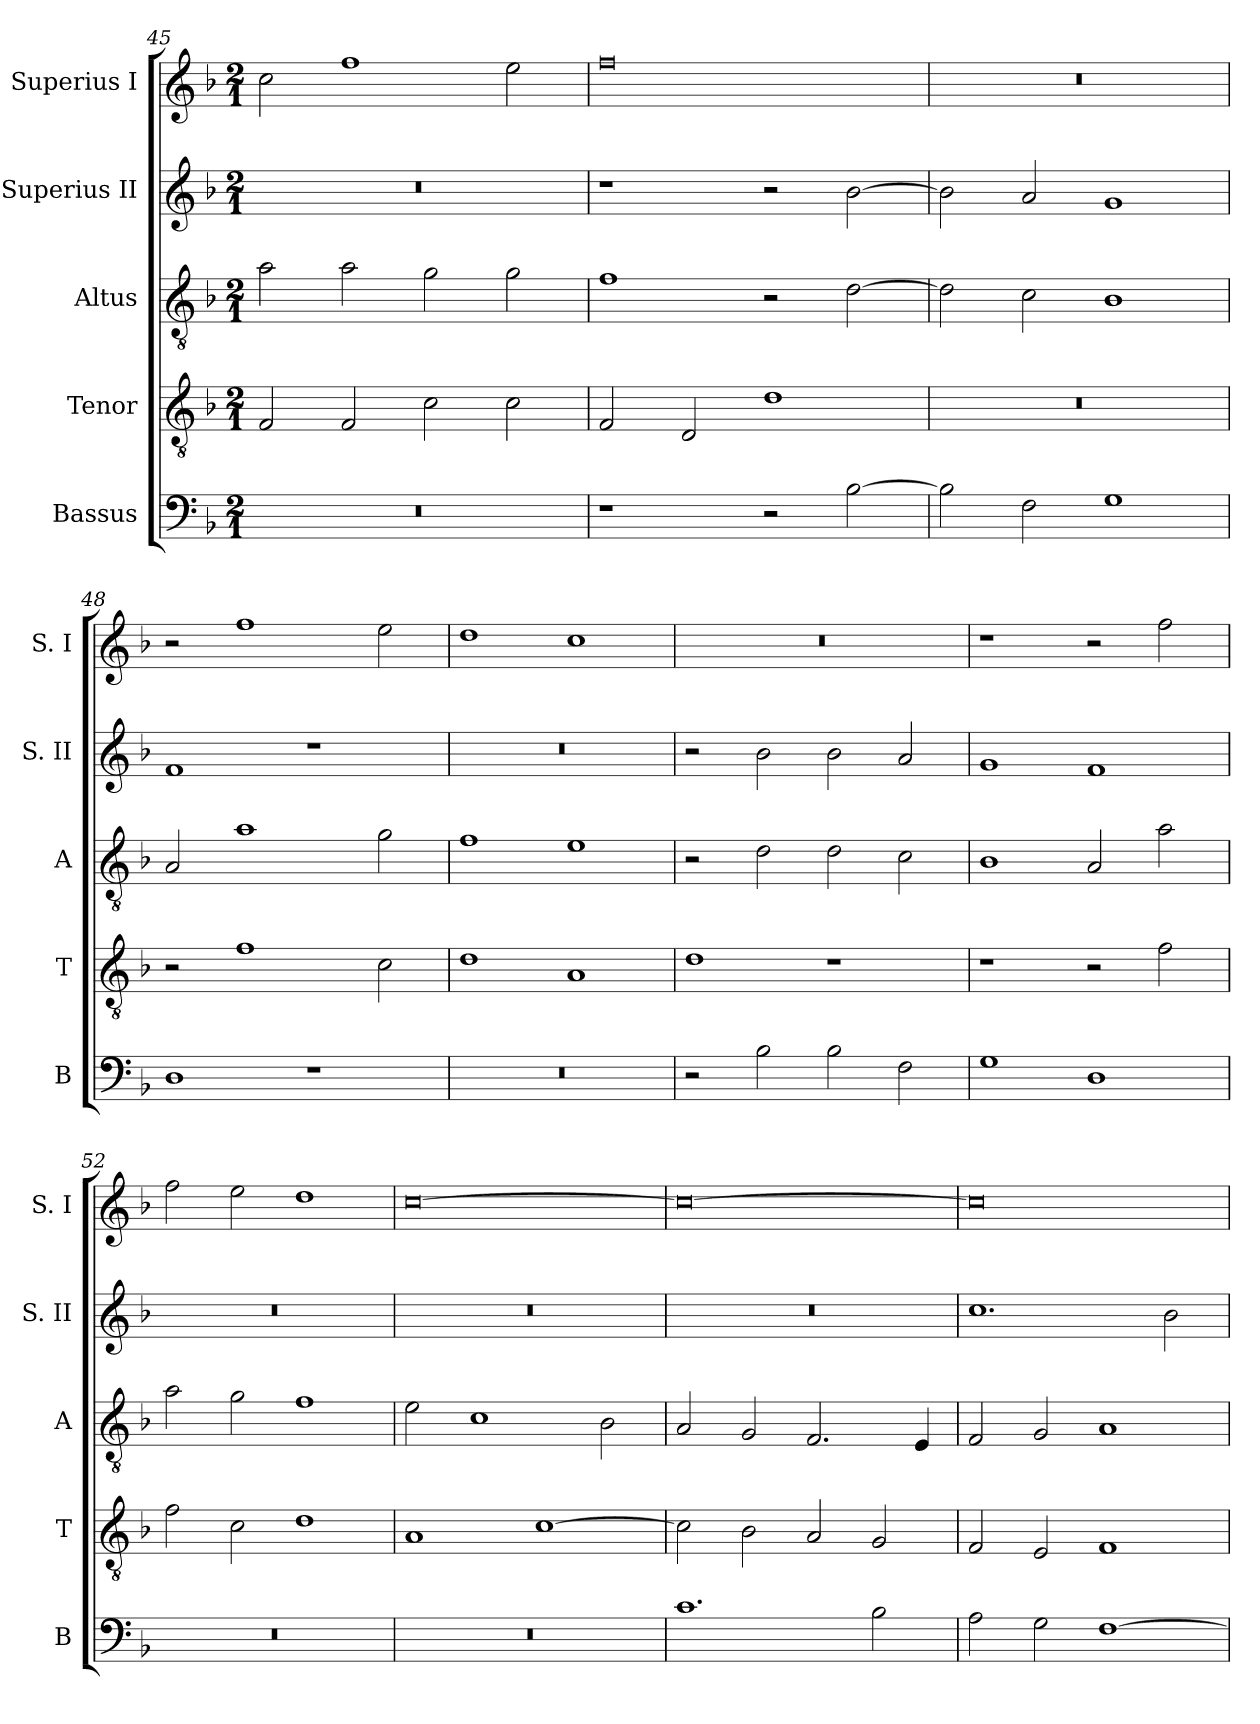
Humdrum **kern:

**kern	**kern	**kern	**kern	**kern
*part5	*part4	*part3	*part2	*part1
*staff5	*staff4	*staff3	*staff2	*staff1
*I"Bassus	*I"Tenor	*I"Altus	*I"Superius II	*I"Superius I
*I'B	*I'T	*I'A	*I'S. II	*I'S. I
*clefF4	*clefGv2	*clefGv2	*clefG2	*clefG2
*k[b-]	*k[b-]	*k[b-]	*k[b-]	*k[b-]
*F:	*F:	*F:	*F:	*F:
*M2/1	*M2/1	*M2/1	*M2/1	*M2/1
=45	=45	=45	=45	=45
0r	2F	2a	0r	2cc
.	2F	2a	.	1ff
.	2c	2g	.	.
.	2c	2g	.	2ee
=46	=46	=46	=46	=46
1r	2F	1f	1r	0ff
.	2D	.	.	.
2r	1d	2r	2r	.
[2B-	.	[2d	[2b-	.
=47	=47	=47	=47	=47
2B-]	0r	2d]	2b-]	0r
2F	.	2c	2a	.
1G	.	1B-	1g	.
=48	=48	=48	=48	=48
1D	2r	2A	1f	2r
.	1f	1a	.	1ff
1r	.	.	1r	.
.	2c	2g	.	2ee
=49	=49	=49	=49	=49
0r	1d	1f	0r	1dd
.	1A	1e	.	1cc
=50	=50	=50	=50	=50
2r	1d	2r	2r	0r
2B-	.	2d	2b-	.
2B-	1r	2d	2b-	.
2F	.	2c	2a	.
=51	=51	=51	=51	=51
1G	1r	1B-	1g	1r
1D	2r	2A	1f	2r
.	2f	2a	.	2ff
=52	=52	=52	=52	=52
0r	2f	2a	0r	2ff
.	2c	2g	.	2ee
.	1d	1f	.	1dd
=53	=53	=53	=53	=53
0r	1A	2e	0r	[0cc
.	.	1c	.	.
.	[1c	.	.	.
.	.	2B-	.	.
=54	=54	=54	=54	=54
1.c	2c]	2A	0r	0cc_
.	2B-	2G	.	.
.	2A	2.F	.	.
2B-	2G	.	.	.
.	.	4E	.	.
=55	=55	=55	=55	=55
2A	2F	2F	1.cc	0cc]
2G	2E	2G	.	.
[1F	1F	1A	.	.
.	.	.	2b-	.
=	=	=	=	=
*-	*-	*-	*-	*-
